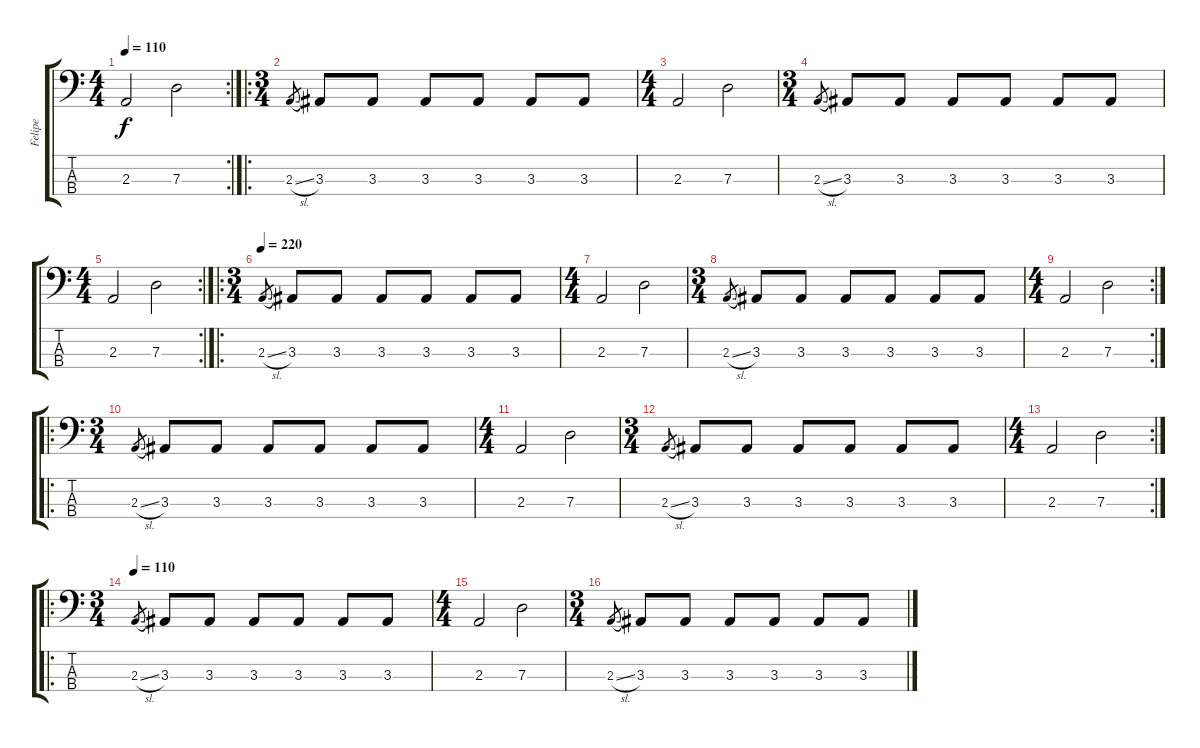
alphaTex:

\track ("Felipe" "Felipe") {instrument fretlessbass}
\staff {score tabs}
\tuning (F2 C2 G1 D1) {hide}
\rc 2
\ts (4 4)
\tempo 110
\clef f4
\ks c
2.3.2{dy f} 7.3.2 |
\ro
\ts (3 4)
2.3{sl}.8{gr} 3.3.8 3.3.8 3.3.8 3.3.8 3.3.8 3.3.8 |
\ts (4 4)
2.3.2 7.3.2 |
\ts (3 4)
2.3{sl}.8{gr} 3.3.8 3.3.8 3.3.8 3.3.8 3.3.8 3.3.8 |
\rc 2
\ts (4 4)
2.3.2 7.3.2 |
\ro
\ts (3 4)
\tempo 220
2.3{sl}.8{gr} 3.3.8 3.3.8 3.3.8 3.3.8 3.3.8 3.3.8 |
\ts (4 4)
2.3.2 7.3.2 |
\ts (3 4)
2.3{sl}.8{gr} 3.3.8 3.3.8 3.3.8 3.3.8 3.3.8 3.3.8 |
\rc 2
\ts (4 4)
2.3.2 7.3.2 |
\ro
\ts (3 4)
2.3{sl}.8{gr} 3.3.8 3.3.8 3.3.8 3.3.8 3.3.8 3.3.8 |
\ts (4 4)
2.3.2 7.3.2 |
\ts (3 4)
2.3{sl}.8{gr} 3.3.8 3.3.8 3.3.8 3.3.8 3.3.8 3.3.8 |
\rc 2
\ts (4 4)
2.3.2 7.3.2 |
\ro
\ts (3 4)
\tempo 110
2.3{sl}.8{gr} 3.3.8 3.3.8 3.3.8 3.3.8 3.3.8 3.3.8 |
\ts (4 4)
2.3.2 7.3.2 |
\ts (3 4)
2.3{sl}.8{gr} 3.3.8 3.3.8 3.3.8 3.3.8 3.3.8 3.3.8
